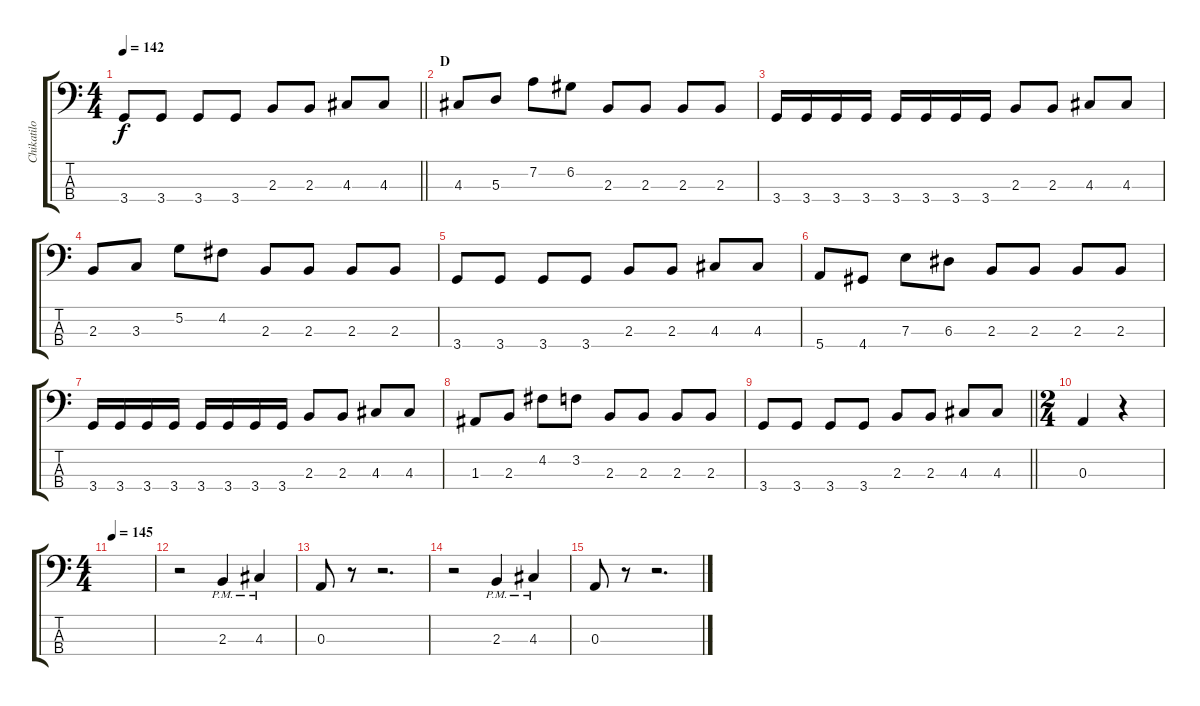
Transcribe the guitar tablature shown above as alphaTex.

\track ("Chikatilo" "Chikatilo") {instrument electricbasspick}
\staff {score tabs}
\tuning (G2 D2 A1 E1) {hide}
\ts (4 4)
\tempo 142
\clef f4
\barLineRight lightlight
\ks c
3.4.8{dy f} 3.4.8 3.4.8 3.4.8 2.3.8 2.3.8 4.3.8 4.3.8 |
\section ("" "D")
4.3.8 5.3.8 7.2.8 6.2.8 2.3.8 2.3.8 2.3.8 2.3.8 |
3.4.16 3.4.16 3.4.16 3.4.16 3.4.16 3.4.16 3.4.16 3.4.16 2.3.8 2.3.8 4.3.8 4.3.8 |
2.3.8 3.3.8 5.2.8 4.2.8 2.3.8 2.3.8 2.3.8 2.3.8 |
3.4.8 3.4.8 3.4.8 3.4.8 2.3.8 2.3.8 4.3.8 4.3.8 |
5.4.8 4.4.8 7.3.8 6.3.8 2.3.8 2.3.8 2.3.8 2.3.8 |
3.4.16 3.4.16 3.4.16 3.4.16 3.4.16 3.4.16 3.4.16 3.4.16 2.3.8 2.3.8 4.3.8 4.3.8 |
1.3.8 2.3.8 4.2.8 3.2.8 2.3.8 2.3.8 2.3.8 2.3.8 |
\barLineRight lightlight
3.4.8 3.4.8 3.4.8 3.4.8 2.3.8 2.3.8 4.3.8 4.3.8 |
\ts (2 4)
0.3.4 r.4 |
\ts (4 4)
\tempo 145
|
r.2 2.3{pm}.4 4.3{pm}.4 |
0.3.8 r.8 r.2{d} |
r.2 2.3{pm}.4 4.3{pm}.4 |
0.3.8 r.8 r.2{d}
